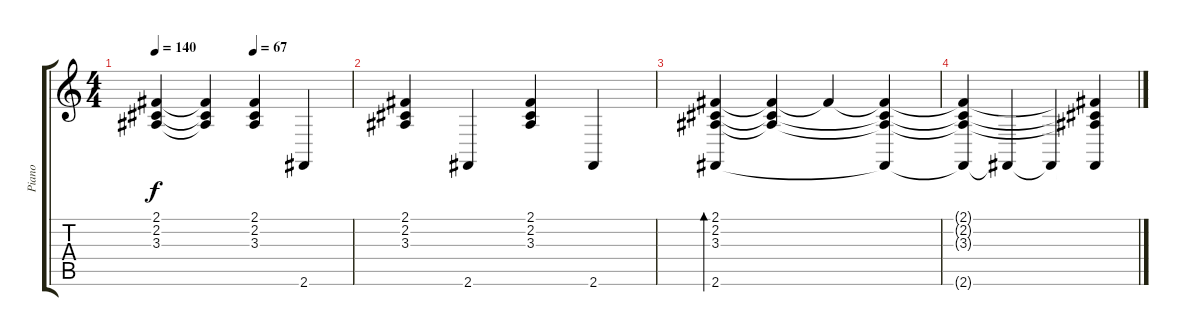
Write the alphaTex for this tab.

\track ("Piano" "Piano") {instrument acousticgrandpiano}
\staff {score tabs}
\tuning (E4 B3 G3 D3 A2 E2) {hide}
\ts (4 4)
\tempo 140
\tempo (67 0.5)
\clef g2
\ks c
(2.1 2.2 3.3).4{dy f} (2.1{t} 2.2{t} 3.3{t}).4 (2.1 2.2 3.3).4 2.6.4 |
(2.1 2.2 3.3).4 2.6.4 (2.1 2.2 3.3).4 2.6.4 |
(2.1 2.2 3.3 2.6).4{bd 480} (2.1{t} 2.2{t} 3.3{t}).4 2.1{t}.4 (2.1{t} 2.2{t} 3.3{t} 2.6{t}).4 |
(2.1{t} 2.2{t} 3.3{t} 2.6{t}).4 2.6{t}.4 2.6{t}.4 (2.1{t} 2.2{t} 3.3{t} 2.6{t}).4
